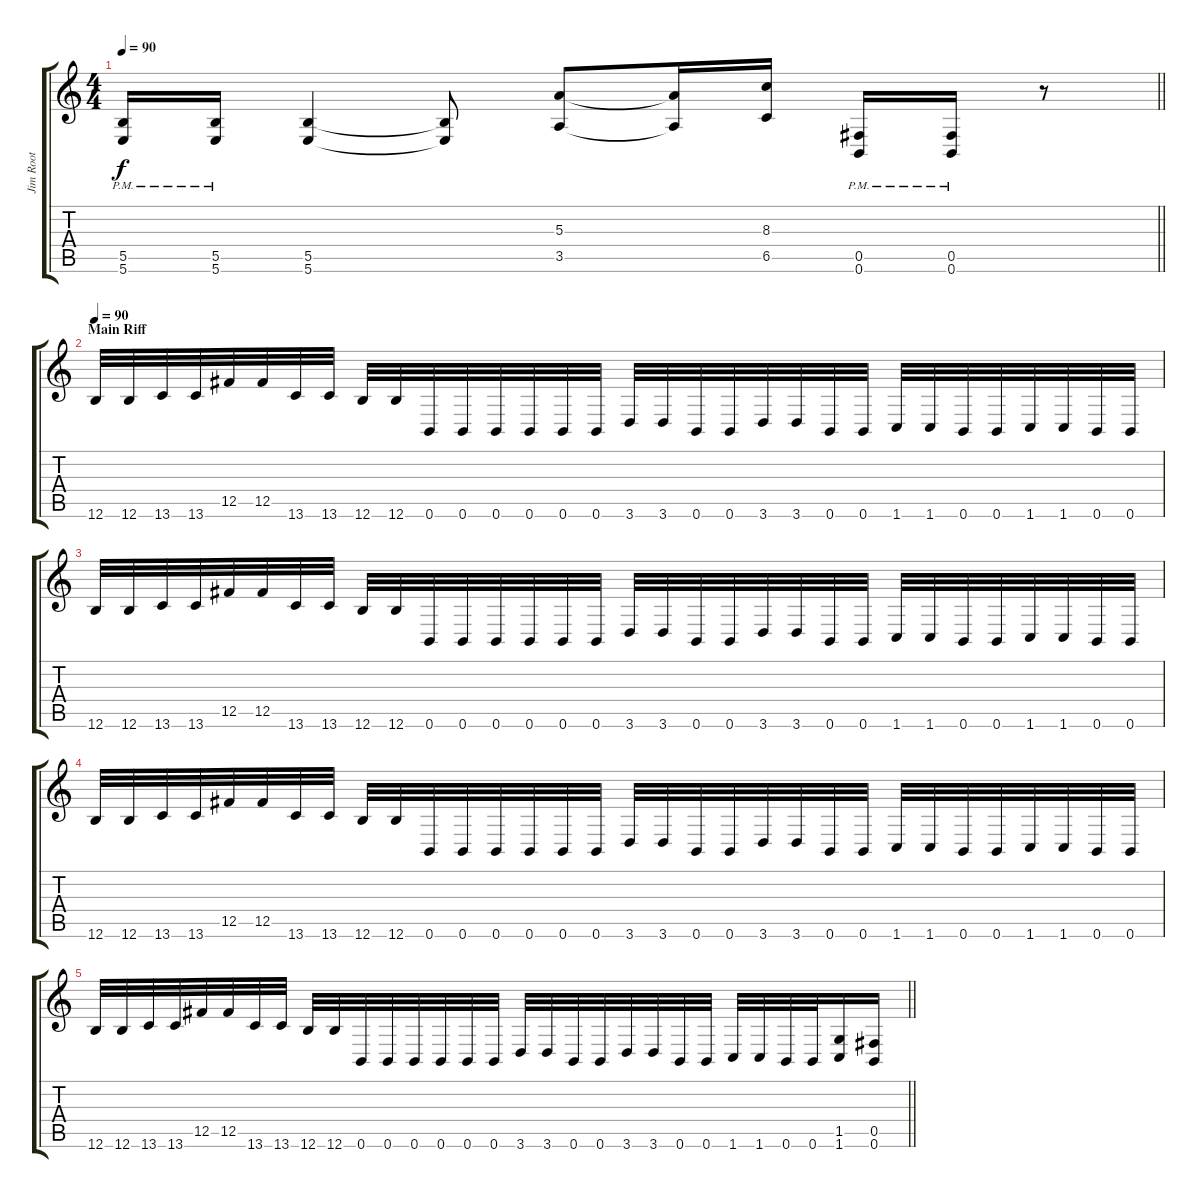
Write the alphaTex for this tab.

\track ("Jim Root" "Jim Root") {instrument distortionguitar}
\staff {score tabs}
\tuning (Db4 Ab3 E3 B2 Gb2 B1) {hide}
\ts (4 4)
\tempo 90
\clef g2
\barLineRight lightlight
\ks c
(5.5{pm} 5.6{pm}).16{dy f} (5.5{pm} 5.6{pm}).16 (5.5 5.6).4 (5.5{t} 5.6{t}).8 (5.3 3.5).8 (5.3{t} 3.5{t}).16 (8.3 6.5).16 (0.5{pm} 0.6{pm}).16 (0.5{pm} 0.6{pm}).16 r.8 |
\section ("" "Main Riff")
\tempo 90
12.6.32 12.6.32 13.6.32 13.6.32 12.5.32 12.5.32 13.6.32 13.6.32 12.6.32 12.6.32 0.6.32 0.6.32 0.6.32 0.6.32 0.6.32 0.6.32 3.6.32 3.6.32 0.6.32 0.6.32 3.6.32 3.6.32 0.6.32 0.6.32 1.6.32 1.6.32 0.6.32 0.6.32 1.6.32 1.6.32 0.6.32 0.6.32 |
12.6.32 12.6.32 13.6.32 13.6.32 12.5.32 12.5.32 13.6.32 13.6.32 12.6.32 12.6.32 0.6.32 0.6.32 0.6.32 0.6.32 0.6.32 0.6.32 3.6.32 3.6.32 0.6.32 0.6.32 3.6.32 3.6.32 0.6.32 0.6.32 1.6.32 1.6.32 0.6.32 0.6.32 1.6.32 1.6.32 0.6.32 0.6.32 |
12.6.32 12.6.32 13.6.32 13.6.32 12.5.32 12.5.32 13.6.32 13.6.32 12.6.32 12.6.32 0.6.32 0.6.32 0.6.32 0.6.32 0.6.32 0.6.32 3.6.32 3.6.32 0.6.32 0.6.32 3.6.32 3.6.32 0.6.32 0.6.32 1.6.32 1.6.32 0.6.32 0.6.32 1.6.32 1.6.32 0.6.32 0.6.32 |
\barLineRight lightlight
12.6.32 12.6.32 13.6.32 13.6.32 12.5.32 12.5.32 13.6.32 13.6.32 12.6.32 12.6.32 0.6.32 0.6.32 0.6.32 0.6.32 0.6.32 0.6.32 3.6.32 3.6.32 0.6.32 0.6.32 3.6.32 3.6.32 0.6.32 0.6.32 1.6.32 1.6.32 0.6.32 0.6.32 (1.5 1.6).16 (0.5 0.6).16
